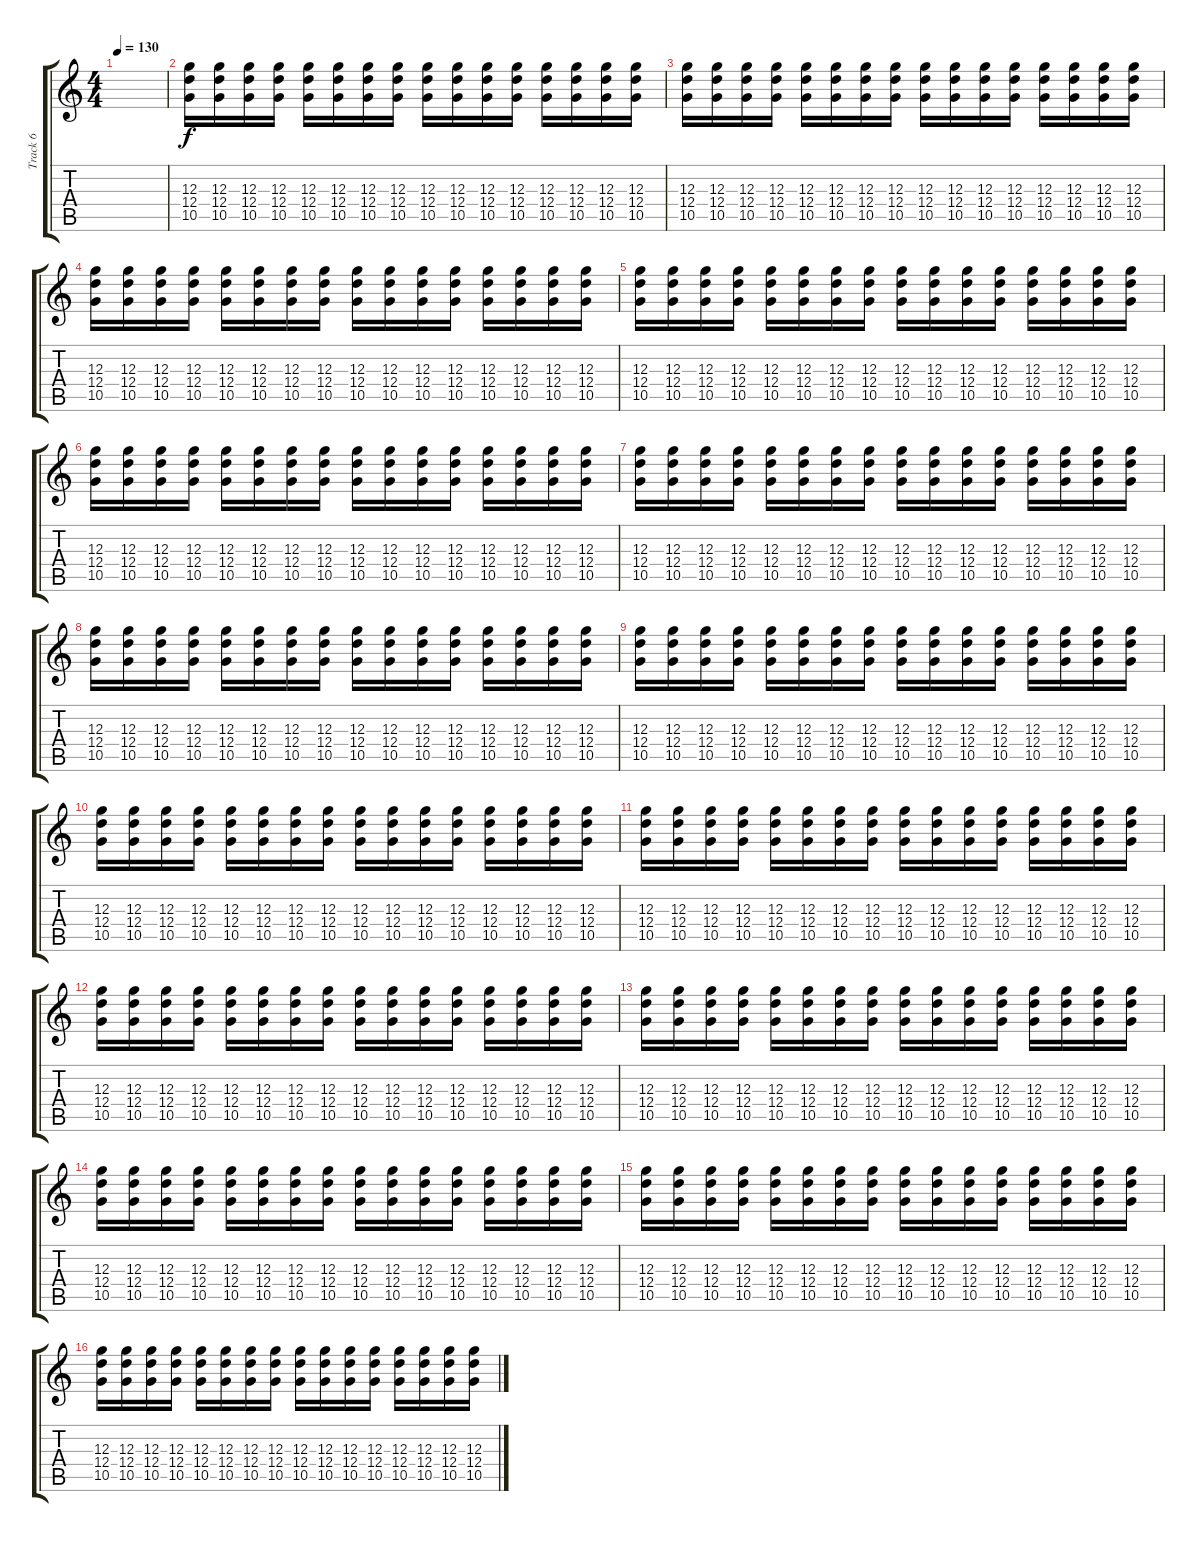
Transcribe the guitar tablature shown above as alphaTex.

\track ("Track 6" "Track 6") {instrument distortionguitar}
\staff {score tabs}
\tuning (E4 B3 G3 D3 A2 E2) {hide}
\ts (4 4)
\tempo 130
\clef g2
\ks c
|
(12.3 12.4 10.5).16 (12.3 12.4 10.5).16 (12.3 12.4 10.5).16 (12.3 12.4 10.5).16 (12.3 12.4 10.5).16 (12.3 12.4 10.5).16 (12.3 12.4 10.5).16 (12.3 12.4 10.5).16 (12.3 12.4 10.5).16 (12.3 12.4 10.5).16 (12.3 12.4 10.5).16 (12.3 12.4 10.5).16 (12.3 12.4 10.5).16 (12.3 12.4 10.5).16 (12.3 12.4 10.5).16 (12.3 12.4 10.5).16 |
(12.3 12.4 10.5).16 (12.3 12.4 10.5).16 (12.3 12.4 10.5).16 (12.3 12.4 10.5).16 (12.3 12.4 10.5).16 (12.3 12.4 10.5).16 (12.3 12.4 10.5).16 (12.3 12.4 10.5).16 (12.3 12.4 10.5).16 (12.3 12.4 10.5).16 (12.3 12.4 10.5).16 (12.3 12.4 10.5).16 (12.3 12.4 10.5).16 (12.3 12.4 10.5).16 (12.3 12.4 10.5).16 (12.3 12.4 10.5).16 |
(12.3 12.4 10.5).16 (12.3 12.4 10.5).16 (12.3 12.4 10.5).16 (12.3 12.4 10.5).16 (12.3 12.4 10.5).16 (12.3 12.4 10.5).16 (12.3 12.4 10.5).16 (12.3 12.4 10.5).16 (12.3 12.4 10.5).16 (12.3 12.4 10.5).16 (12.3 12.4 10.5).16 (12.3 12.4 10.5).16 (12.3 12.4 10.5).16 (12.3 12.4 10.5).16 (12.3 12.4 10.5).16 (12.3 12.4 10.5).16 |
(12.3 12.4 10.5).16 (12.3 12.4 10.5).16 (12.3 12.4 10.5).16 (12.3 12.4 10.5).16 (12.3 12.4 10.5).16 (12.3 12.4 10.5).16 (12.3 12.4 10.5).16 (12.3 12.4 10.5).16 (12.3 12.4 10.5).16 (12.3 12.4 10.5).16 (12.3 12.4 10.5).16 (12.3 12.4 10.5).16 (12.3 12.4 10.5).16 (12.3 12.4 10.5).16 (12.3 12.4 10.5).16 (12.3 12.4 10.5).16 |
(12.3 12.4 10.5).16 (12.3 12.4 10.5).16 (12.3 12.4 10.5).16 (12.3 12.4 10.5).16 (12.3 12.4 10.5).16 (12.3 12.4 10.5).16 (12.3 12.4 10.5).16 (12.3 12.4 10.5).16 (12.3 12.4 10.5).16 (12.3 12.4 10.5).16 (12.3 12.4 10.5).16 (12.3 12.4 10.5).16 (12.3 12.4 10.5).16 (12.3 12.4 10.5).16 (12.3 12.4 10.5).16 (12.3 12.4 10.5).16 |
(12.3 12.4 10.5).16 (12.3 12.4 10.5).16 (12.3 12.4 10.5).16 (12.3 12.4 10.5).16 (12.3 12.4 10.5).16 (12.3 12.4 10.5).16 (12.3 12.4 10.5).16 (12.3 12.4 10.5).16 (12.3 12.4 10.5).16 (12.3 12.4 10.5).16 (12.3 12.4 10.5).16 (12.3 12.4 10.5).16 (12.3 12.4 10.5).16 (12.3 12.4 10.5).16 (12.3 12.4 10.5).16 (12.3 12.4 10.5).16 |
(12.3 12.4 10.5).16 (12.3 12.4 10.5).16 (12.3 12.4 10.5).16 (12.3 12.4 10.5).16 (12.3 12.4 10.5).16 (12.3 12.4 10.5).16 (12.3 12.4 10.5).16 (12.3 12.4 10.5).16 (12.3 12.4 10.5).16 (12.3 12.4 10.5).16 (12.3 12.4 10.5).16 (12.3 12.4 10.5).16 (12.3 12.4 10.5).16 (12.3 12.4 10.5).16 (12.3 12.4 10.5).16 (12.3 12.4 10.5).16 |
(12.3 12.4 10.5).16 (12.3 12.4 10.5).16 (12.3 12.4 10.5).16 (12.3 12.4 10.5).16 (12.3 12.4 10.5).16 (12.3 12.4 10.5).16 (12.3 12.4 10.5).16 (12.3 12.4 10.5).16 (12.3 12.4 10.5).16 (12.3 12.4 10.5).16 (12.3 12.4 10.5).16 (12.3 12.4 10.5).16 (12.3 12.4 10.5).16 (12.3 12.4 10.5).16 (12.3 12.4 10.5).16 (12.3 12.4 10.5).16 |
(12.3 12.4 10.5).16 (12.3 12.4 10.5).16 (12.3 12.4 10.5).16 (12.3 12.4 10.5).16 (12.3 12.4 10.5).16 (12.3 12.4 10.5).16 (12.3 12.4 10.5).16 (12.3 12.4 10.5).16 (12.3 12.4 10.5).16 (12.3 12.4 10.5).16 (12.3 12.4 10.5).16 (12.3 12.4 10.5).16 (12.3 12.4 10.5).16 (12.3 12.4 10.5).16 (12.3 12.4 10.5).16 (12.3 12.4 10.5).16 |
(12.3 12.4 10.5).16 (12.3 12.4 10.5).16 (12.3 12.4 10.5).16 (12.3 12.4 10.5).16 (12.3 12.4 10.5).16 (12.3 12.4 10.5).16 (12.3 12.4 10.5).16 (12.3 12.4 10.5).16 (12.3 12.4 10.5).16 (12.3 12.4 10.5).16 (12.3 12.4 10.5).16 (12.3 12.4 10.5).16 (12.3 12.4 10.5).16 (12.3 12.4 10.5).16 (12.3 12.4 10.5).16 (12.3 12.4 10.5).16 |
(12.3 12.4 10.5).16 (12.3 12.4 10.5).16 (12.3 12.4 10.5).16 (12.3 12.4 10.5).16 (12.3 12.4 10.5).16 (12.3 12.4 10.5).16 (12.3 12.4 10.5).16 (12.3 12.4 10.5).16 (12.3 12.4 10.5).16 (12.3 12.4 10.5).16 (12.3 12.4 10.5).16 (12.3 12.4 10.5).16 (12.3 12.4 10.5).16 (12.3 12.4 10.5).16 (12.3 12.4 10.5).16 (12.3 12.4 10.5).16 |
(12.3 12.4 10.5).16 (12.3 12.4 10.5).16 (12.3 12.4 10.5).16 (12.3 12.4 10.5).16 (12.3 12.4 10.5).16 (12.3 12.4 10.5).16 (12.3 12.4 10.5).16 (12.3 12.4 10.5).16 (12.3 12.4 10.5).16 (12.3 12.4 10.5).16 (12.3 12.4 10.5).16 (12.3 12.4 10.5).16 (12.3 12.4 10.5).16 (12.3 12.4 10.5).16 (12.3 12.4 10.5).16 (12.3 12.4 10.5).16 |
(12.3 12.4 10.5).16 (12.3 12.4 10.5).16 (12.3 12.4 10.5).16 (12.3 12.4 10.5).16 (12.3 12.4 10.5).16 (12.3 12.4 10.5).16 (12.3 12.4 10.5).16 (12.3 12.4 10.5).16 (12.3 12.4 10.5).16 (12.3 12.4 10.5).16 (12.3 12.4 10.5).16 (12.3 12.4 10.5).16 (12.3 12.4 10.5).16 (12.3 12.4 10.5).16 (12.3 12.4 10.5).16 (12.3 12.4 10.5).16 |
(12.3 12.4 10.5).16 (12.3 12.4 10.5).16 (12.3 12.4 10.5).16 (12.3 12.4 10.5).16 (12.3 12.4 10.5).16 (12.3 12.4 10.5).16 (12.3 12.4 10.5).16 (12.3 12.4 10.5).16 (12.3 12.4 10.5).16 (12.3 12.4 10.5).16 (12.3 12.4 10.5).16 (12.3 12.4 10.5).16 (12.3 12.4 10.5).16 (12.3 12.4 10.5).16 (12.3 12.4 10.5).16 (12.3 12.4 10.5).16 |
(12.3 12.4 10.5).16 (12.3 12.4 10.5).16 (12.3 12.4 10.5).16 (12.3 12.4 10.5).16 (12.3 12.4 10.5).16 (12.3 12.4 10.5).16 (12.3 12.4 10.5).16 (12.3 12.4 10.5).16 (12.3 12.4 10.5).16 (12.3 12.4 10.5).16 (12.3 12.4 10.5).16 (12.3 12.4 10.5).16 (12.3 12.4 10.5).16 (12.3 12.4 10.5).16 (12.3 12.4 10.5).16 (12.3 12.4 10.5).16
